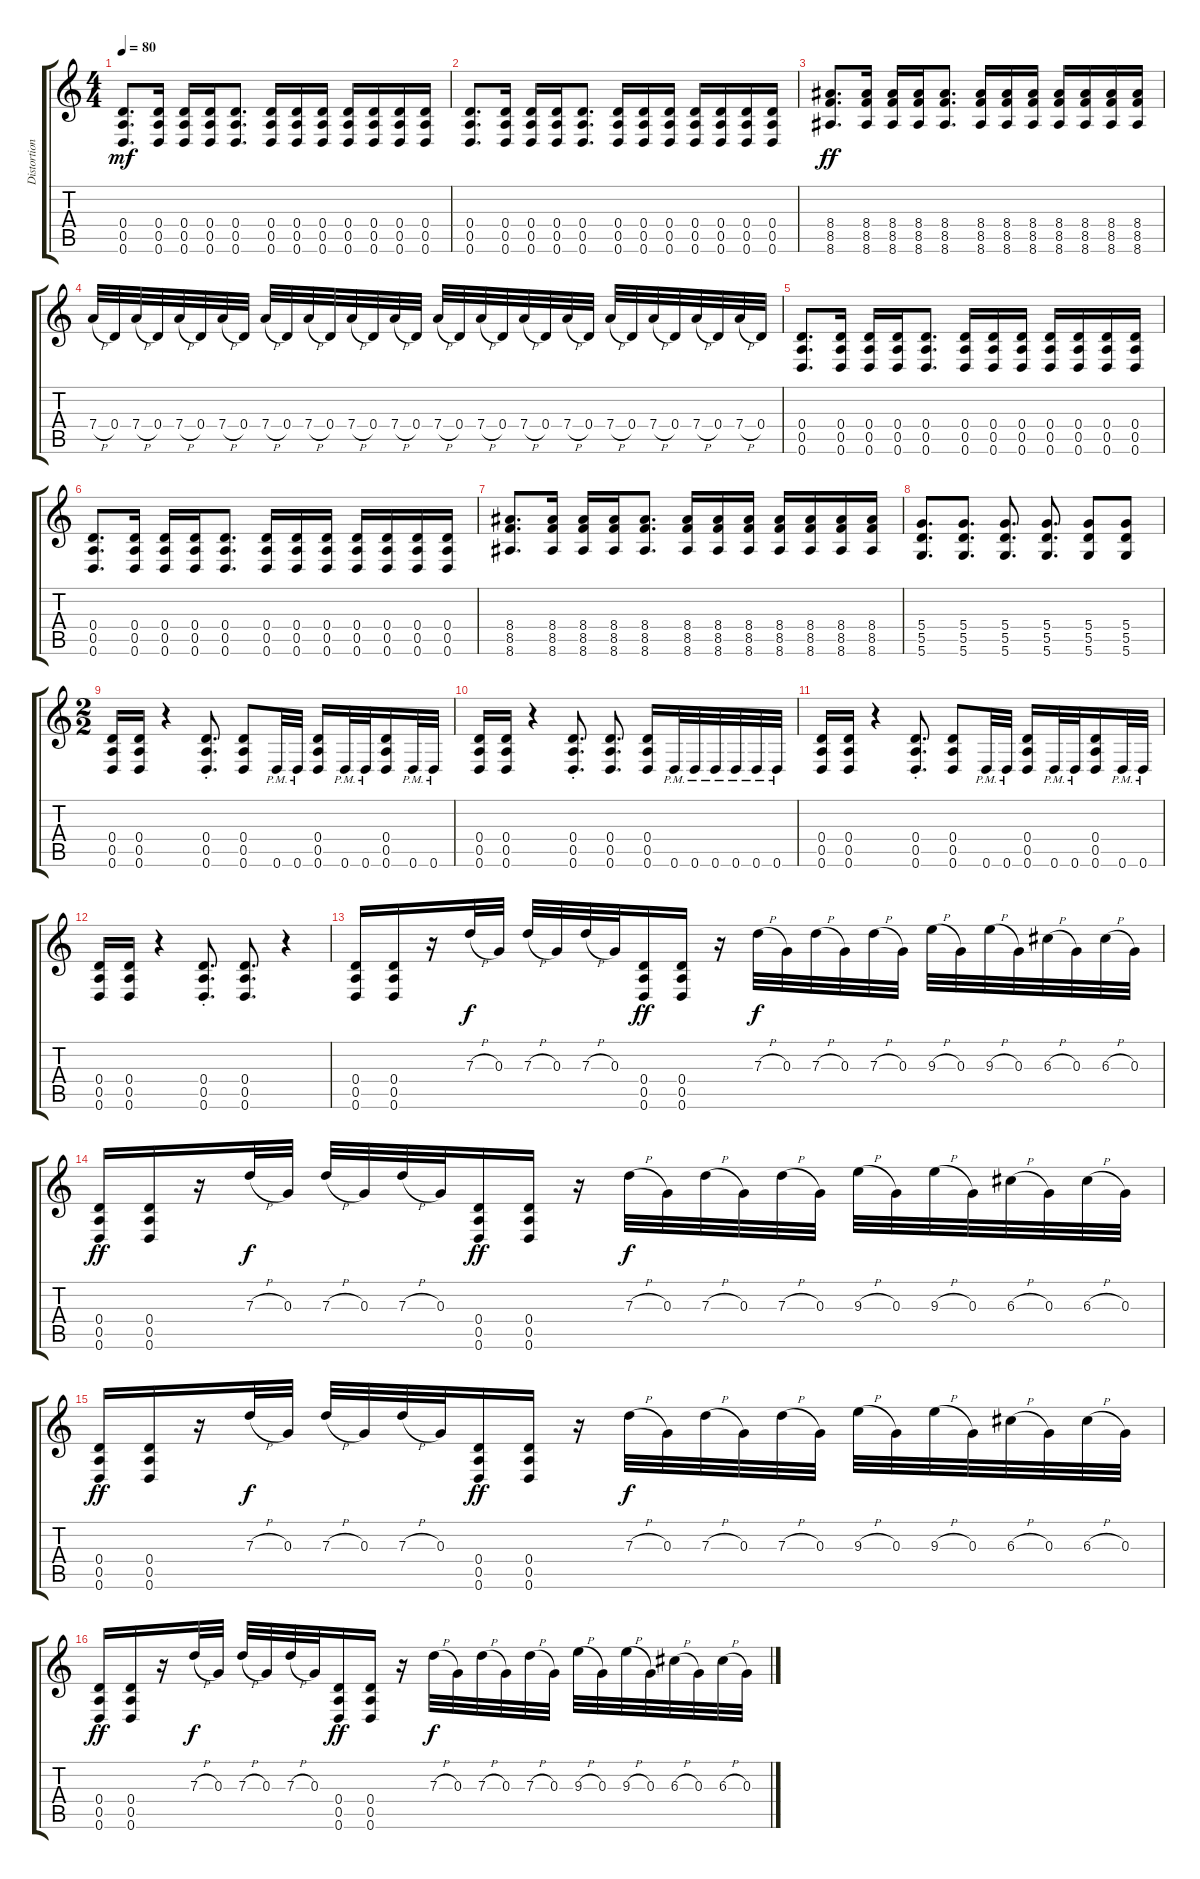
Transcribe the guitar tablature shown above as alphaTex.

\track ("Distortion 1" "Distortion") {instrument distortionguitar}
\staff {score tabs}
\tuning (E4 B3 G3 D3 A2 D2) {hide}
\ts (4 4)
\tempo 80
\clef g2
\ks c
(0.4 0.5 0.6).8{d dy mf} (0.4 0.5 0.6).16 (0.4 0.5 0.6).16 (0.4 0.5 0.6).16 (0.4 0.5 0.6).8{d} (0.4 0.5 0.6).16 (0.4 0.5 0.6).16 (0.4 0.5 0.6).16 (0.4 0.5 0.6).16 (0.4 0.5 0.6).16 (0.4 0.5 0.6).16 (0.4 0.5 0.6).16 |
(0.4 0.5 0.6).8{d} (0.4 0.5 0.6).16 (0.4 0.5 0.6).16 (0.4 0.5 0.6).16 (0.4 0.5 0.6).8{d} (0.4 0.5 0.6).16 (0.4 0.5 0.6).16 (0.4 0.5 0.6).16 (0.4 0.5 0.6).16 (0.4 0.5 0.6).16 (0.4 0.5 0.6).16 (0.4 0.5 0.6).16 |
(8.4 8.5 8.6).8{d dy ff} (8.4 8.5 8.6).16 (8.4 8.5 8.6).16 (8.4 8.5 8.6).16 (8.4 8.5 8.6).8{d} (8.4 8.5 8.6).16 (8.4 8.5 8.6).16 (8.4 8.5 8.6).16 (8.4 8.5 8.6).16 (8.4 8.5 8.6).16 (8.4 8.5 8.6).16 (8.4 8.5 8.6).16 |
7.4{h}.32 0.4.32 7.4{h}.32 0.4.32 7.4{h}.32 0.4.32 7.4{h}.32 0.4.32 7.4{h}.32 0.4.32 7.4{h}.32 0.4.32 7.4{h}.32 0.4.32 7.4{h}.32 0.4.32 7.4{h}.32 0.4.32 7.4{h}.32 0.4.32 7.4{h}.32 0.4.32 7.4{h}.32 0.4.32 7.4{h}.32 0.4.32 7.4{h}.32 0.4.32 7.4{h}.32 0.4.32 7.4{h}.32 0.4.32 |
(0.4 0.5 0.6).8{d} (0.4 0.5 0.6).16 (0.4 0.5 0.6).16 (0.4 0.5 0.6).16 (0.4 0.5 0.6).8{d} (0.4 0.5 0.6).16 (0.4 0.5 0.6).16 (0.4 0.5 0.6).16 (0.4 0.5 0.6).16 (0.4 0.5 0.6).16 (0.4 0.5 0.6).16 (0.4 0.5 0.6).16 |
(0.4 0.5 0.6).8{d} (0.4 0.5 0.6).16 (0.4 0.5 0.6).16 (0.4 0.5 0.6).16 (0.4 0.5 0.6).8{d} (0.4 0.5 0.6).16 (0.4 0.5 0.6).16 (0.4 0.5 0.6).16 (0.4 0.5 0.6).16 (0.4 0.5 0.6).16 (0.4 0.5 0.6).16 (0.4 0.5 0.6).16 |
(8.4 8.5 8.6).8{d} (8.4 8.5 8.6).16 (8.4 8.5 8.6).16 (8.4 8.5 8.6).16 (8.4 8.5 8.6).8{d} (8.4 8.5 8.6).16 (8.4 8.5 8.6).16 (8.4 8.5 8.6).16 (8.4 8.5 8.6).16 (8.4 8.5 8.6).16 (8.4 8.5 8.6).16 (8.4 8.5 8.6).16 |
(5.4 5.5 5.6).8{d} (5.4 5.5 5.6).8{d} (5.4 5.5 5.6).8{d} (5.4 5.5 5.6).8{d} (5.4 5.5 5.6).8 (5.4 5.5 5.6).8 |
\ts (2 2)
(0.4 0.5 0.6).16 (0.4 0.5 0.6).16 r.4 (0.4{st} 0.5{st} 0.6{st}).8{d} (0.4 0.5 0.6).8 0.6{pm}.32 0.6{pm}.32 (0.4 0.5 0.6).16 0.6{pm}.32 0.6{pm}.32 (0.4 0.5 0.6).16 0.6{pm}.32 0.6{pm}.32 |
(0.4 0.5 0.6).16 (0.4 0.5 0.6).16 r.4 (0.4{st} 0.5{st} 0.6{st}).8{d} (0.4 0.5 0.6).8{d} (0.4 0.5 0.6).16 0.6{pm}.32 0.6{pm}.32 0.6{pm}.32 0.6{pm}.32 0.6{pm}.32 0.6{pm}.32 |
(0.4 0.5 0.6).16 (0.4 0.5 0.6).16 r.4 (0.4{st} 0.5{st} 0.6{st}).8{d} (0.4 0.5 0.6).8 0.6{pm}.32 0.6{pm}.32 (0.4 0.5 0.6).16 0.6{pm}.32 0.6{pm}.32 (0.4 0.5 0.6).16 0.6{pm}.32 0.6{pm}.32 |
(0.4 0.5 0.6).16 (0.4 0.5 0.6).16 r.4 (0.4{st} 0.5{st} 0.6{st}).8{d} (0.4 0.5 0.6).8{d} r.4 |
(0.4 0.5 0.6).16 (0.4 0.5 0.6).16 r.16 7.3{h}.32{dy f} 0.3.32 7.3{h}.32 0.3.32 7.3{h}.32 0.3.32 (0.4 0.5 0.6).16{dy ff} (0.4 0.5 0.6).16 r.16 7.3{h}.32{dy f} 0.3.32 7.3{h}.32 0.3.32 7.3{h}.32 0.3.32 9.3{h}.32 0.3.32 9.3{h}.32 0.3.32 6.3{h}.32 0.3.32 6.3{h}.32 0.3.32 |
(0.4 0.5 0.6).16{dy ff} (0.4 0.5 0.6).16 r.16 7.3{h}.32{dy f} 0.3.32 7.3{h}.32 0.3.32 7.3{h}.32 0.3.32 (0.4 0.5 0.6).16{dy ff} (0.4 0.5 0.6).16 r.16 7.3{h}.32{dy f} 0.3.32 7.3{h}.32 0.3.32 7.3{h}.32 0.3.32 9.3{h}.32 0.3.32 9.3{h}.32 0.3.32 6.3{h}.32 0.3.32 6.3{h}.32 0.3.32 |
(0.4 0.5 0.6).16{dy ff} (0.4 0.5 0.6).16 r.16 7.3{h}.32{dy f} 0.3.32 7.3{h}.32 0.3.32 7.3{h}.32 0.3.32 (0.4 0.5 0.6).16{dy ff} (0.4 0.5 0.6).16 r.16 7.3{h}.32{dy f} 0.3.32 7.3{h}.32 0.3.32 7.3{h}.32 0.3.32 9.3{h}.32 0.3.32 9.3{h}.32 0.3.32 6.3{h}.32 0.3.32 6.3{h}.32 0.3.32 |
(0.4 0.5 0.6).16{dy ff} (0.4 0.5 0.6).16 r.16 7.3{h}.32{dy f} 0.3.32 7.3{h}.32 0.3.32 7.3{h}.32 0.3.32 (0.4 0.5 0.6).16{dy ff} (0.4 0.5 0.6).16 r.16 7.3{h}.32{dy f} 0.3.32 7.3{h}.32 0.3.32 7.3{h}.32 0.3.32 9.3{h}.32 0.3.32 9.3{h}.32 0.3.32 6.3{h}.32 0.3.32 6.3{h}.32 0.3.32
